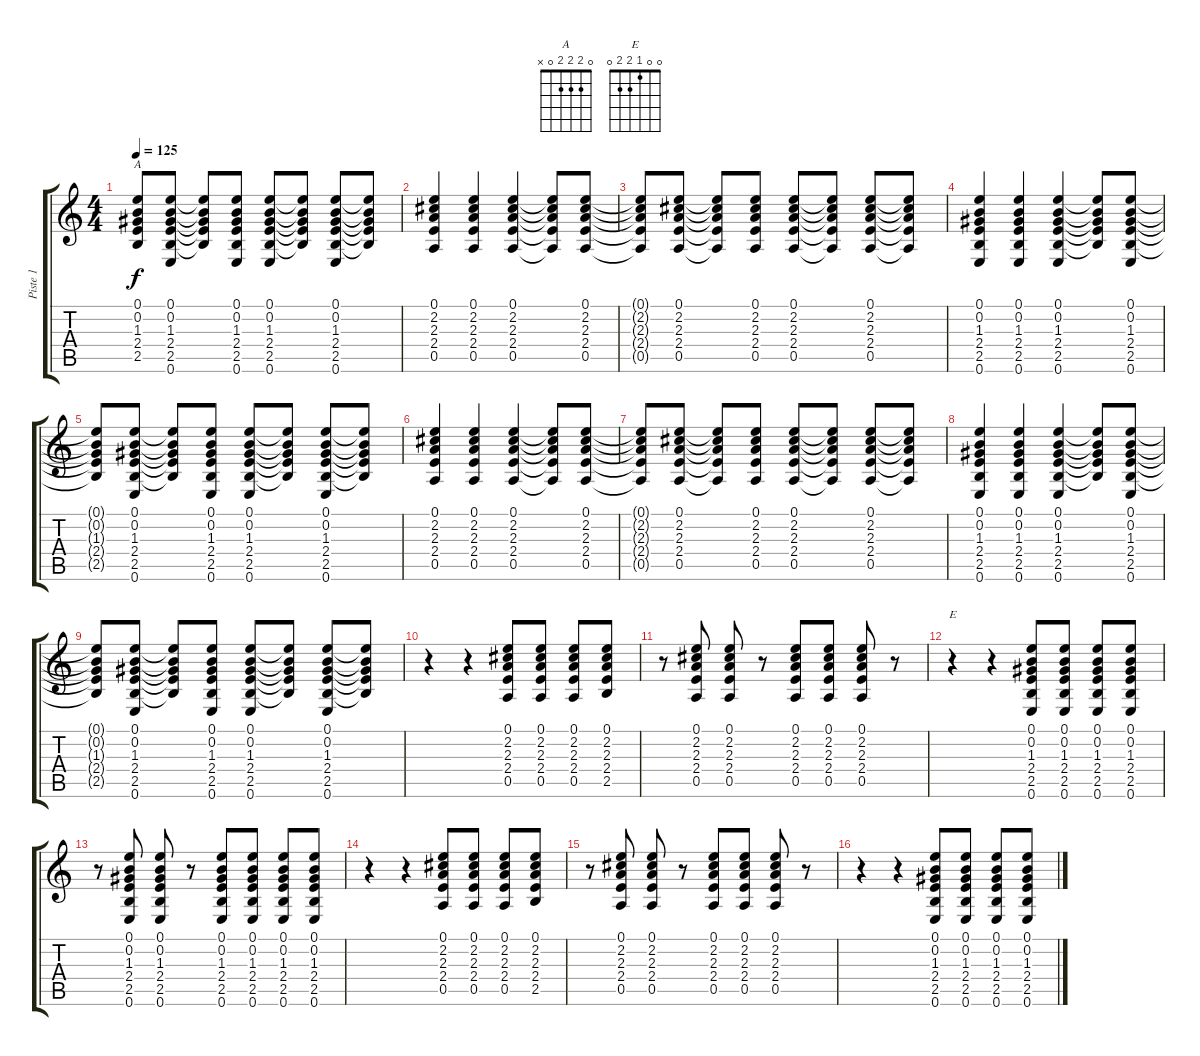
\track ("Piste 1" "Piste 1") {instrument overdrivenguitar}
\staff {score tabs}
\tuning (E4 B3 G3 D3 A2 E2) {hide}
\chord ("A" 0 2 2 2 0 x)
\chord ("E" 0 0 1 2 2 0)
\ts (4 4)
\tempo 125
\clef g2
\ks c
(0.1{t} 0.2{t} 1.3{t} 2.4{t} 2.5{t}).8{ch "A" dy f} (0.1 0.2 1.3 2.4 2.5 0.6).8 (0.1{t} 0.2{t} 1.3{t} 2.4{t} 2.5{t}).8 (0.1 0.2 1.3 2.4 2.5 0.6).8 (0.1 0.2 1.3 2.4 2.5 0.6).8 (0.1{t} 0.2{t} 1.3{t} 2.4{t} 2.5{t}).8 (0.1 0.2 1.3 2.4 2.5 0.6).8 (0.1{t} 0.2{t} 1.3{t} 2.4{t} 2.5{t}).8 |
(0.1 2.2 2.3 2.4 0.5).4 (0.1 2.2 2.3 2.4 0.5).4 (0.1 2.2 2.3 2.4 0.5).4 (0.1{t} 2.2{t} 2.3{t} 2.4{t} 0.5{t}).8 (0.1 2.2 2.3 2.4 0.5).8 |
(0.1{t} 2.2{t} 2.3{t} 2.4{t} 0.5{t}).8 (0.1 2.2 2.3 2.4 0.5).8 (0.1{t} 2.2{t} 2.3{t} 2.4{t} 0.5{t}).8 (0.1 2.2 2.3 2.4 0.5).8 (0.1 2.2 2.3 2.4 0.5).8 (0.1{t} 2.2{t} 2.3{t} 2.4{t} 0.5{t}).8 (0.1 2.2 2.3 2.4 0.5).8 (0.1{t} 2.2{t} 2.3{t} 2.4{t} 0.5{t}).8 |
(0.1 0.2 1.3 2.4 2.5 0.6).4 (0.1 0.2 1.3 2.4 2.5 0.6).4 (0.1 0.2 1.3 2.4 2.5 0.6).4 (0.1{t} 0.2{t} 1.3{t} 2.4{t} 2.5{t}).8 (0.1 0.2 1.3 2.4 2.5 0.6).8 |
(0.1{t} 0.2{t} 1.3{t} 2.4{t} 2.5{t}).8 (0.1 0.2 1.3 2.4 2.5 0.6).8 (0.1{t} 0.2{t} 1.3{t} 2.4{t} 2.5{t}).8 (0.1 0.2 1.3 2.4 2.5 0.6).8 (0.1 0.2 1.3 2.4 2.5 0.6).8 (0.1{t} 0.2{t} 1.3{t} 2.4{t} 2.5{t}).8 (0.1 0.2 1.3 2.4 2.5 0.6).8 (0.1{t} 0.2{t} 1.3{t} 2.4{t} 2.5{t}).8 |
(0.1 2.2 2.3 2.4 0.5).4 (0.1 2.2 2.3 2.4 0.5).4 (0.1 2.2 2.3 2.4 0.5).4 (0.1{t} 2.2{t} 2.3{t} 2.4{t} 0.5{t}).8 (0.1 2.2 2.3 2.4 0.5).8 |
(0.1{t} 2.2{t} 2.3{t} 2.4{t} 0.5{t}).8 (0.1 2.2 2.3 2.4 0.5).8 (0.1{t} 2.2{t} 2.3{t} 2.4{t} 0.5{t}).8 (0.1 2.2 2.3 2.4 0.5).8 (0.1 2.2 2.3 2.4 0.5).8 (0.1{t} 2.2{t} 2.3{t} 2.4{t} 0.5{t}).8 (0.1 2.2 2.3 2.4 0.5).8 (0.1{t} 2.2{t} 2.3{t} 2.4{t} 0.5{t}).8 |
(0.1 0.2 1.3 2.4 2.5 0.6).4 (0.1 0.2 1.3 2.4 2.5 0.6).4 (0.1 0.2 1.3 2.4 2.5 0.6).4 (0.1{t} 0.2{t} 1.3{t} 2.4{t} 2.5{t}).8 (0.1 0.2 1.3 2.4 2.5 0.6).8 |
(0.1{t} 0.2{t} 1.3{t} 2.4{t} 2.5{t}).8 (0.1 0.2 1.3 2.4 2.5 0.6).8 (0.1{t} 0.2{t} 1.3{t} 2.4{t} 2.5{t}).8 (0.1 0.2 1.3 2.4 2.5 0.6).8 (0.1 0.2 1.3 2.4 2.5 0.6).8 (0.1{t} 0.2{t} 1.3{t} 2.4{t} 2.5{t}).8 (0.1 0.2 1.3 2.4 2.5 0.6).8 (0.1{t} 0.2{t} 1.3{t} 2.4{t} 2.5{t}).8 |
r.4 r.4 (0.1 2.2 2.3 2.4 0.5).8 (0.1 2.2 2.3 2.4 0.5).8 (0.1 2.2 2.3 2.4 0.5).8 (0.1 2.2 2.3 2.4 2.5).8 |
r.8 (0.1 2.2 2.3 2.4 0.5).8 (0.1 2.2 2.3 2.4 0.5).8 r.8 (0.1 2.2 2.3 2.4 0.5).8 (0.1 2.2 2.3 2.4 0.5).8 (0.1 2.2 2.3 2.4 0.5).8 r.8 |
r.4{ch "E" volume 7} r.4 (0.1 0.2 1.3 2.4 2.5 0.6).8 (0.1 0.2 1.3 2.4 2.5 0.6).8 (0.1 0.2 1.3 2.4 2.5 0.6).8 (0.1 0.2 1.3 2.4 2.5 0.6).8 |
r.8 (0.1 0.2 1.3 2.4 2.5 0.6).8 (0.1 0.2 1.3 2.4 2.5 0.6).8 r.8 (0.1 0.2 1.3 2.4 2.5 0.6).8 (0.1 0.2 1.3 2.4 2.5 0.6).8 (0.1 0.2 1.3 2.4 2.5 0.6).8 (0.1 0.2 1.3 2.4 2.5 0.6).8 |
r.4{volume 6} r.4 (0.1 2.2 2.3 2.4 0.5).8 (0.1 2.2 2.3 2.4 0.5).8 (0.1 2.2 2.3 2.4 0.5).8 (0.1 2.2 2.3 2.4 2.5).8 |
r.8 (0.1 2.2 2.3 2.4 0.5).8 (0.1 2.2 2.3 2.4 0.5).8 r.8 (0.1 2.2 2.3 2.4 0.5).8 (0.1 2.2 2.3 2.4 0.5).8 (0.1 2.2 2.3 2.4 0.5).8 r.8 |
r.4{volume 5} r.4 (0.1 0.2 1.3 2.4 2.5 0.6).8 (0.1 0.2 1.3 2.4 2.5 0.6).8 (0.1 0.2 1.3 2.4 2.5 0.6).8 (0.1 0.2 1.3 2.4 2.5 0.6).8
